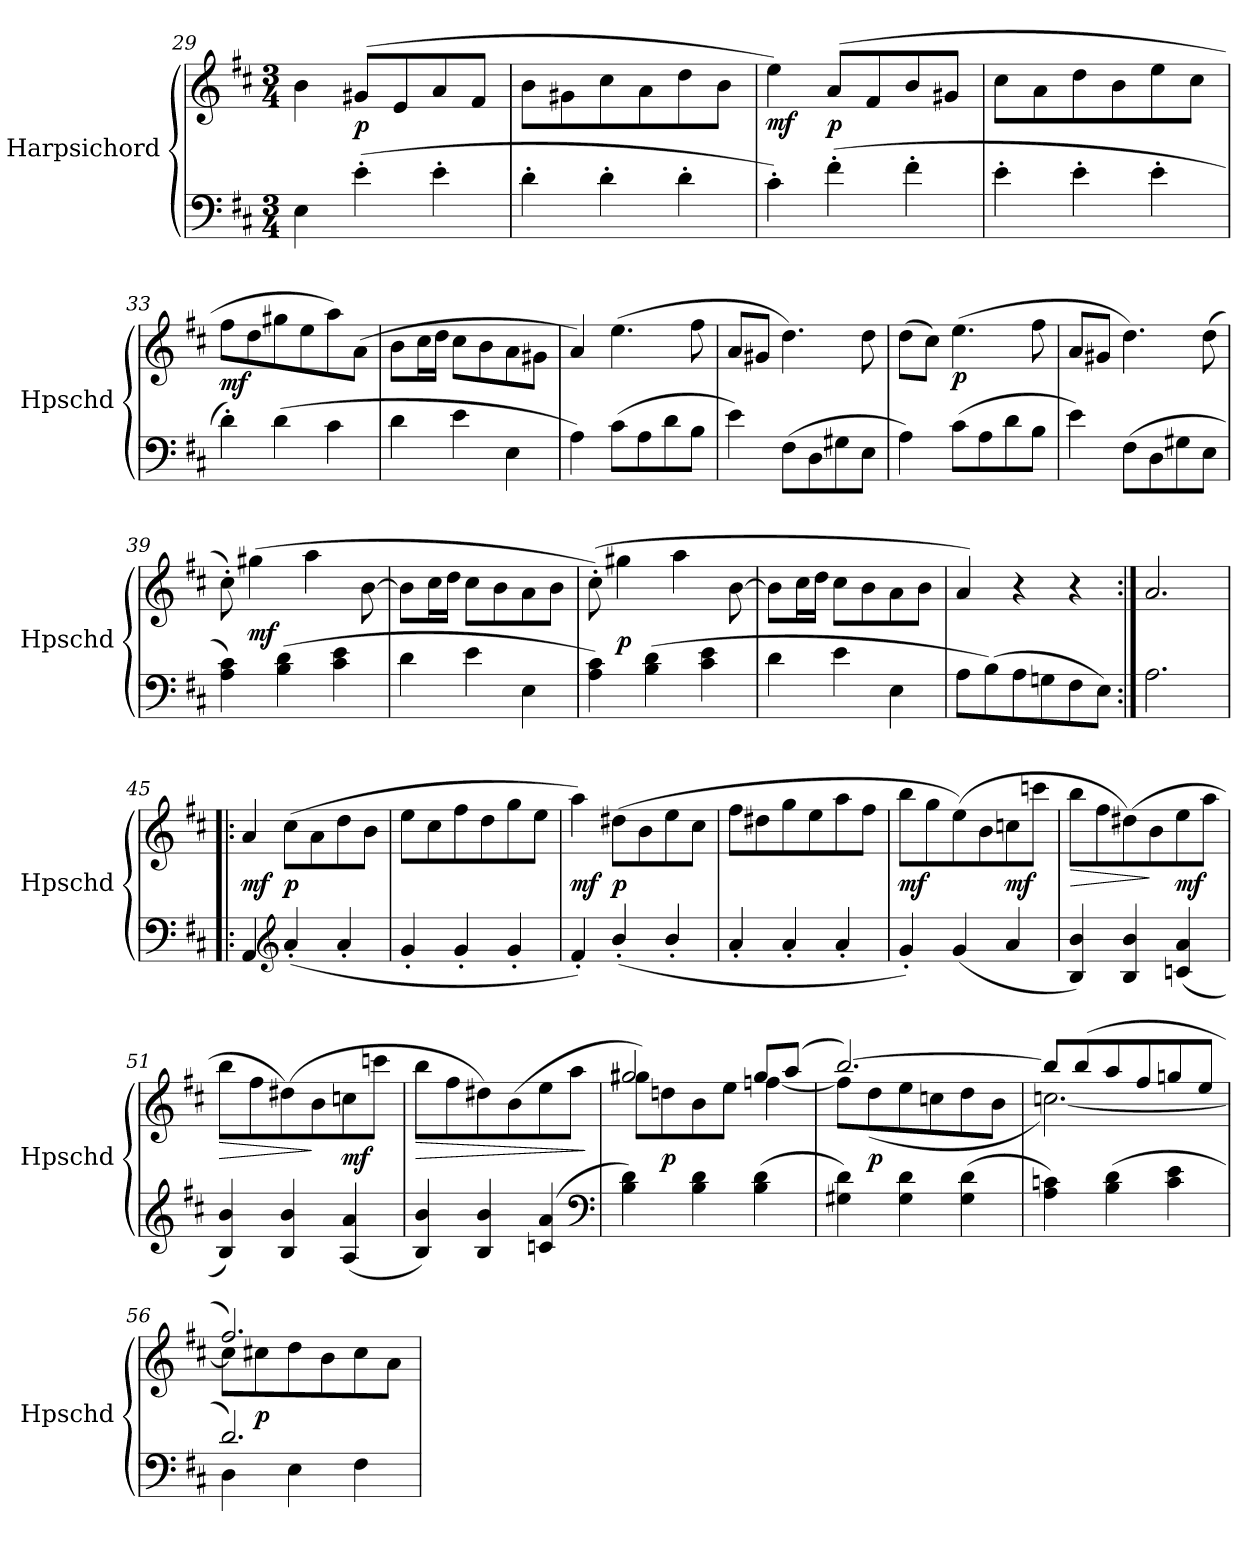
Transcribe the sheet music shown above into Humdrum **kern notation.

**kern	**kern	**dynam
*part1	*part1	*part1
*staff2	*staff1	*staff1/2
*I"Harpsichord	*	*
*I'Hpschd	*	*
*clefF4	*clefG2	*
*k[f#c#]	*k[f#c#]	*
*M3/4	*M3/4	*
=29	=29	=29
4E\	4b\	.
(4e'\	(8g#X/L	p
.	8e/	.
4e'\	8a/	.
.	8f#/J	.
=30	=30	=30
4d'\	8b\L	.
.	8g#X\	.
4d'\	8cc#\	.
.	8a\	.
4d'\	8dd\	.
.	8b\J	.
=31	=31	=31
4c#'\)	4ee\)	mf
(4f#'\	(8a/L	p
.	8f#/	.
4f#'\	8b/	.
.	8g#X/J	.
=32	=32	=32
4e'\	8cc#\L	.
.	8a\	.
4e'\	8dd\	.
.	8b\	.
4e'\	8ee\	.
.	8cc#\J	.
=33	=33	=33
4d'\)	8ff#\L	mf
.	8dd\	.
(4d\	8gg#X\	.
.	8ee\	.
4c#\	8aa\)	.
.	(8a\J	.
=34	=34	=34
4d\	8b\L	.
.	16cc#\L	.
.	16dd\JJ	.
4e\	8cc#\L	.
.	8b\	.
4E\	8a\	.
.	8g#X\J	.
=35	=35	=35
4A\)	4a/)	.
(8c#\L	(4.ee\	.
8A\	.	.
8d\	.	.
8B\J	8ff#\	.
=36	=36	=36
4e\)	8a/L	.
.	8g#X/J	.
(8F#\L	4.dd\)	.
8D\	.	.
8G#X\	.	.
8E\J	8dd\	.
=37	=37	=37
4A\)	(8dd\L	.
.	8cc#\J)	.
(8c#\L	(4.ee\	p
8A\	.	.
8d\	.	.
8B\J	8ff#\	.
=38	=38	=38
4e\)	8a/L	.
.	8g#X/J	.
(8F#\L	4.dd\)	.
8D\	.	.
8G#X\	.	.
8E\J	(8dd\	.
=39	=39	=39
4A\ 4c#\)	8cc#'\)	.
.	(4gg#X\	mf
(4B\ 4d\	.	.
.	4aa\	.
4c#\ 4e\	.	.
.	[8b\	.
=40	=40	=40
4d\	8b\L]	.
.	16cc#\L	.
.	16dd\JJ	.
4e\	8cc#\L	.
.	8b\	.
4E\	8a\	.
.	8b\J	.
=41	=41	=41
4A\ 4c#\)	(8cc#'\)	.
.	4gg#X\	p
(4B\ 4d\	.	.
.	4aa\	.
4c#\ 4e\	.	.
.	[8b\	.
=42	=42	=42
4d\	8b\L]	.
.	16cc#\L	.
.	16dd\JJ	.
4e\	8cc#\L	.
.	8b\	.
4E\	8a\	.
.	8b\J	.
=43	=43	=43
8A\L	4a/)	.
(8B\)	.	.
8A\	4r	.
8Gn\	.	.
8F#\	4r	.
8E\J)	.	.
=44:|!	=44:|!	=44:|!
2.A\	2.a/	.
=45!|:	=45!|:	=45!|:
4AA/	4a/	mf
*clefG2	*	*
(4a'/	(8cc#\L	p
.	8a\	.
4a'/	8dd\	.
.	8b\J	.
=46	=46	=46
4g'/	8ee\L	.
.	8cc#\	.
4g'/	8ff#\	.
.	8dd\	.
4g'/	8gg\	.
.	8ee\J	.
=47	=47	=47
4f#'/)	4aa\)	mf
(4b'/	(8dd#X\L	p
.	8b\	.
4b'/	8ee\	.
.	8cc#\J	.
=48	=48	=48
4a'/	8ff#\L	.
.	8dd#X\	.
4a'/	8gg\	.
.	8ee\	.
4a'/	8aa\	.
.	8ff#\J	.
=49	=49	=49
4g'/)	8bb\L	mf
.	8gg\	.
(4g/	(8ee\)	.
.	8b\	.
4a/	8ccn\	mf
.	8cccn\J	.
=50	=50	=50
!	!	!LO:HP:b
4B/ 4b/)	8bb\L	>
.	8ff#\	.
4B/ 4b/	(8dd#X\)	.
.	8b\	]
(4cn/ 4a/	8ee\	mf
.	8aa\J	.
=51	=51	=51
!	!	!LO:HP:b
4B/ 4b/)	8bb\L	>
.	8ff#\	.
4B/ 4b/	(8dd#X\)	.
.	8b\	]
(4A/ 4a/	8ccn\	mf
.	8cccn\J	.
=52	=52	=52
!	!	!LO:HP:b
4B/ 4b/)	8bb\L	>
.	8ff#\	.
4B/ 4b/	8dd#X\)	.
.	(8b\	.
(4cn/ 4a/	8ee\	.
.	8aa\J	.
*clefF4	*	*
.	.	]
=53	=53	=53
*	*^	*
4B\ 4d\)	2gg#X/	8gg#X\L)	.
.	.	8ddn\	p
4B\ 4d\	.	8b\	.
.	.	8ee\J	.
(4B\ 4d\	8gg#/L	[4ffn\	.
.	(8aa/J	.	.
=54	=54	=54	=54
4G#X\ 4d\)	[2.bb/)	8ffn\L]	.
.	.	(8dd\	p
4G#\ 4d\	.	8ee\	.
.	.	8ccn\	.
(4G#\ 4d\	.	8dd\	.
.	.	8b\J	.
=55	=55	=55	=55
4A\ 4cn\)	8bb/L]	[2.ccn\)	.
.	(8bb/	.	.
(4B\ 4d\	8aa/	.	.
.	8ff#/	.	.
4c\ 4e\	8ggn/	.	.
.	8ee/J	.	.
=56	=56	=56	=56
*^	*	*	*
2.d/)	4D\	2.ff#/)	8cc\L]	.
.	.	.	8cc#X\	p
.	4E\	.	8dd\	.
.	.	.	8b\	.
.	4F#\	.	8cc#\	.
.	.	.	8a\J	.
*v	*v	*	*	*
*	*v	*v	*
=	=	=
*-	*-	*-
